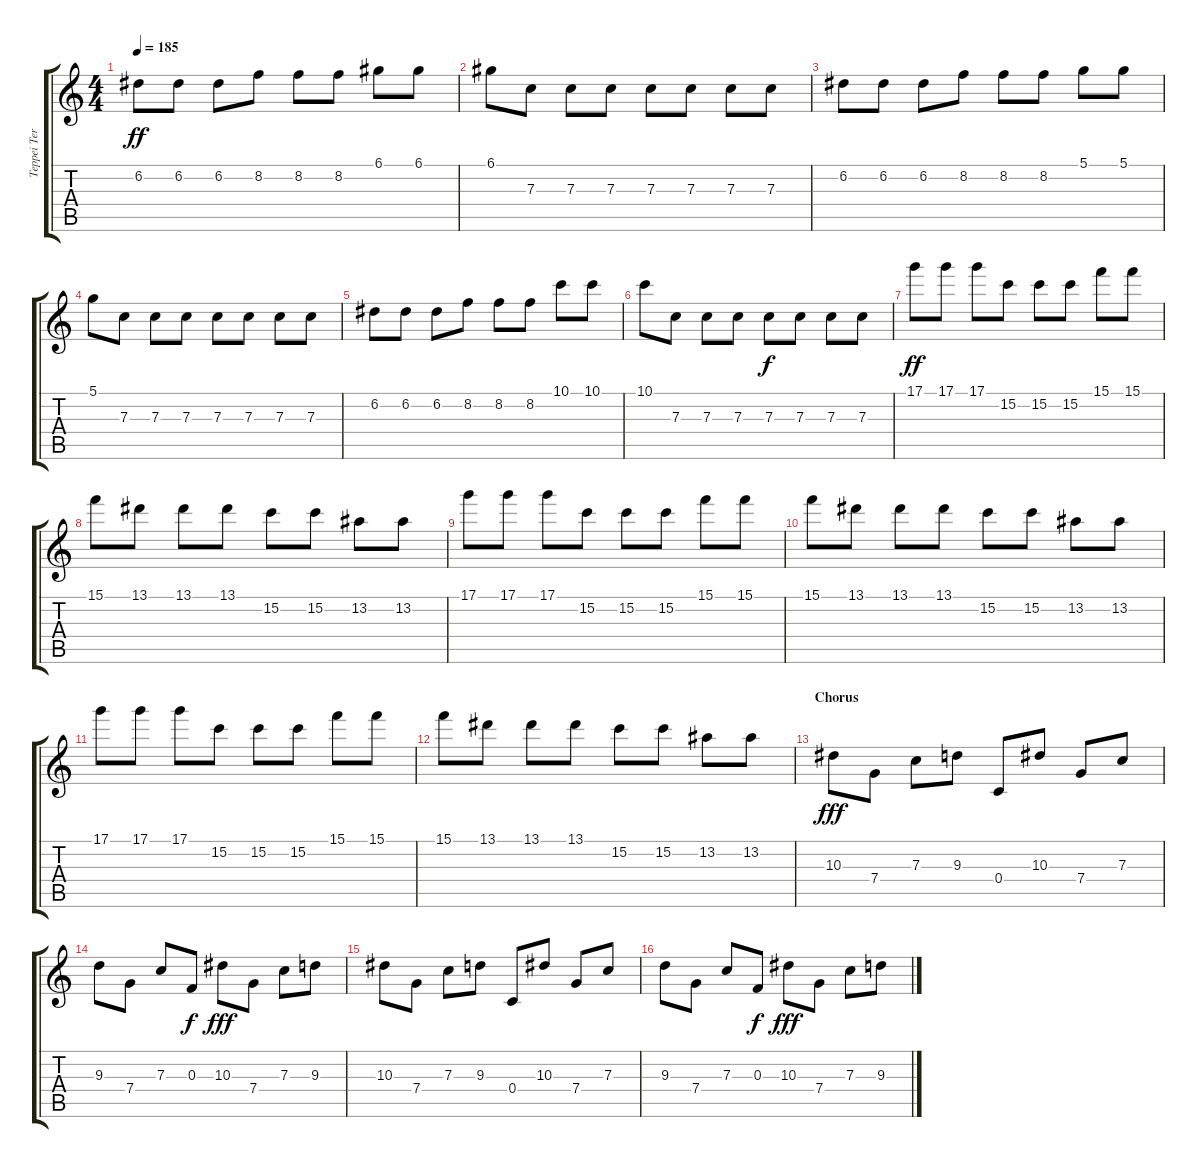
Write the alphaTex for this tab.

\track ("Teppei Teranishi (Guitar)" "Teppei Ter") {instrument overdrivenguitar}
\staff {score tabs}
\tuning (D4 A3 F3 C3 G2 C2) {hide}
\ts (4 4)
\tempo 185
\clef g2
\ks c
6.2.8{dy ff} 6.2.8 6.2.8 8.2.8 8.2.8 8.2.8 6.1.8 6.1.8 |
6.1.8 7.3.8 7.3.8 7.3.8 7.3.8 7.3.8 7.3.8 7.3.8 |
6.2.8 6.2.8 6.2.8 8.2.8 8.2.8 8.2.8 5.1.8 5.1.8 |
5.1.8 7.3.8 7.3.8 7.3.8 7.3.8 7.3.8 7.3.8 7.3.8 |
6.2.8 6.2.8 6.2.8 8.2.8 8.2.8 8.2.8 10.1.8 10.1.8 |
10.1.8 7.3.8 7.3.8 7.3.8 7.3.8{dy f} 7.3.8 7.3.8 7.3.8 |
17.1.8{dy ff} 17.1.8 17.1.8 15.2.8 15.2.8 15.2.8 15.1.8 15.1.8 |
15.1.8 13.1.8 13.1.8 13.1.8 15.2.8 15.2.8 13.2.8 13.2.8 |
17.1.8 17.1.8 17.1.8 15.2.8 15.2.8 15.2.8 15.1.8 15.1.8 |
15.1.8 13.1.8 13.1.8 13.1.8 15.2.8 15.2.8 13.2.8 13.2.8 |
17.1.8 17.1.8 17.1.8 15.2.8 15.2.8 15.2.8 15.1.8 15.1.8 |
15.1.8 13.1.8 13.1.8 13.1.8 15.2.8 15.2.8 13.2.8 13.2.8 |
\section ("" "Chorus")
10.3.8{dy fff balance 8} 7.4.8 7.3.8 9.3.8 0.4.8 10.3.8 7.4.8 7.3.8 |
9.3.8 7.4.8 7.3.8 0.3.8{dy f} 10.3.8{dy fff} 7.4.8 7.3.8 9.3.8 |
10.3.8{balance 8} 7.4.8 7.3.8 9.3.8 0.4.8 10.3.8 7.4.8 7.3.8 |
9.3.8 7.4.8 7.3.8 0.3.8{dy f} 10.3.8{dy fff} 7.4.8 7.3.8 9.3.8
